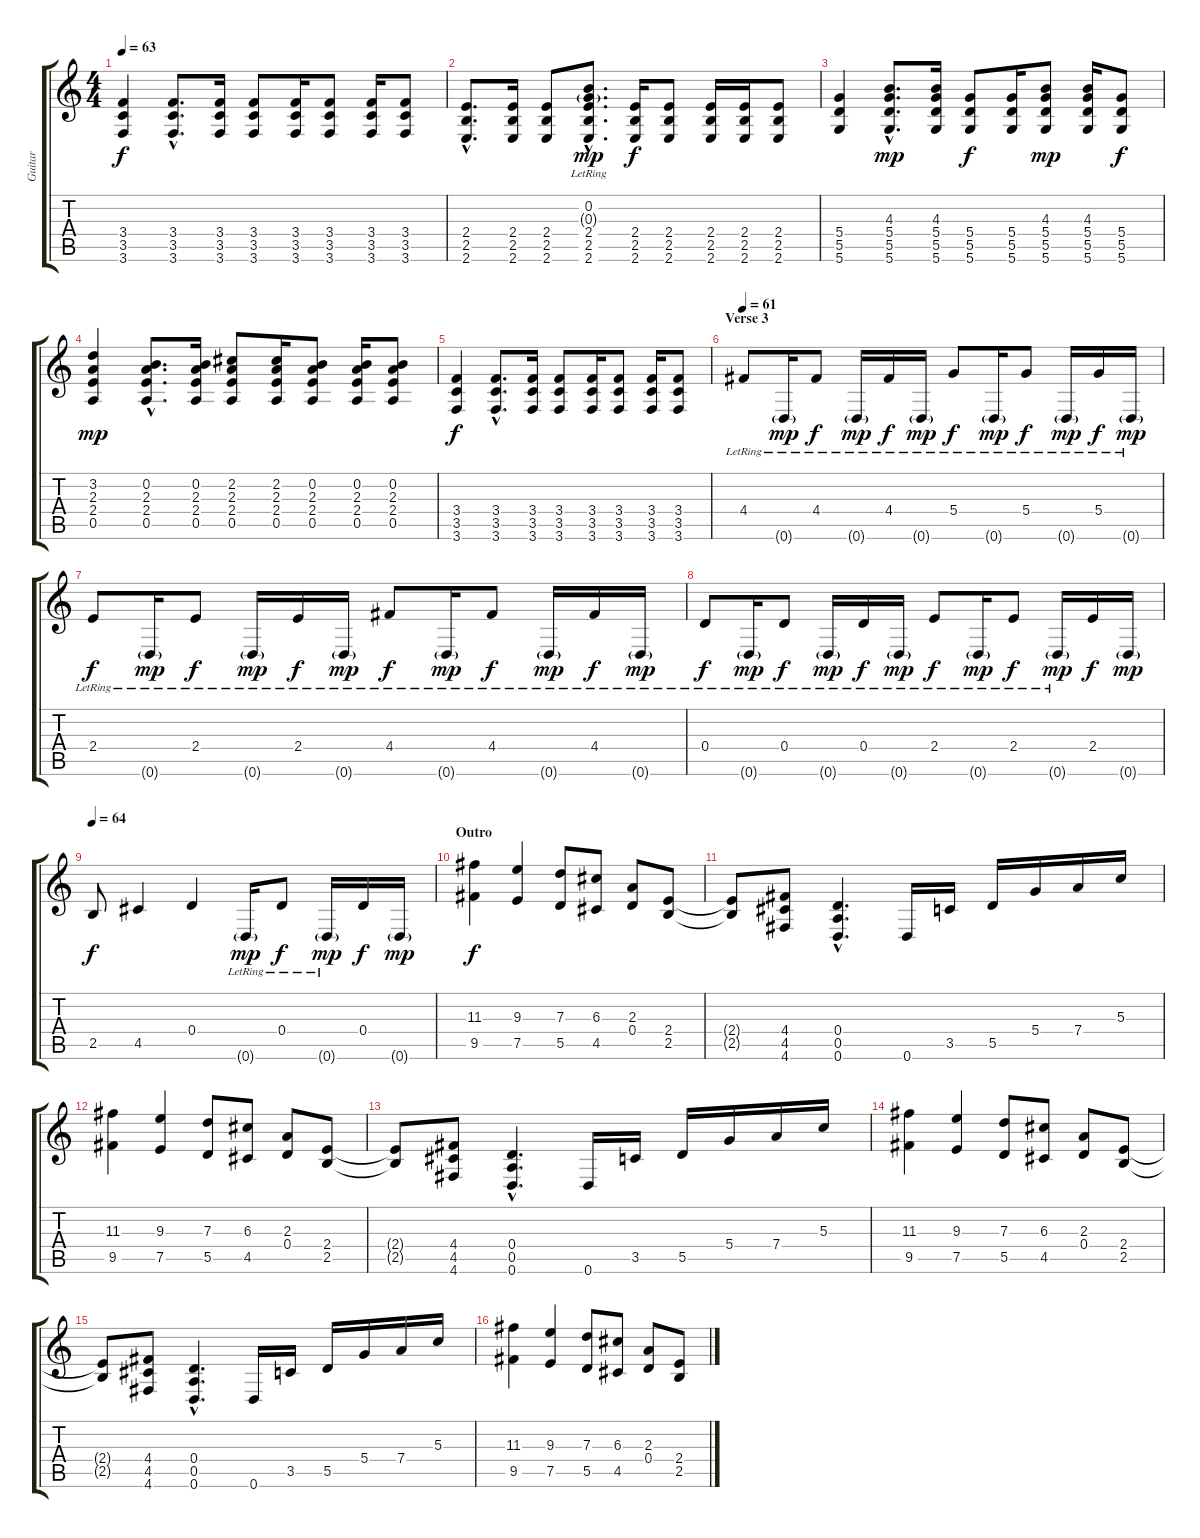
\track ("Guitar" "Guitar") {instrument electricguitarjazz}
\staff {score tabs}
\tuning (E4 B3 G3 D3 A2 D2) {hide}
\ts (4 4)
\tempo 63
\clef g2
\ks c
(3.4 3.5 3.6).4{dy f} (3.4{hac} 3.5{hac} 3.6{hac}).8{d} (3.4 3.5 3.6).16 (3.4 3.5 3.6).8 (3.4 3.5 3.6).16 (3.4 3.5 3.6).8 (3.4 3.5 3.6).16 (3.4 3.5 3.6).8 |
(2.4{hac} 2.5{hac} 2.6{hac}).8{d} (2.4 2.5 2.6).16 (2.4 2.5 2.6).8 (0.2{hac lr} 0.3{g hac lr} 2.4{hac} 2.5{hac} 2.6{hac}).8{d dy mp} (2.4 2.5 2.6).16{dy f} (2.4 2.5 2.6).8 (2.4 2.5 2.6).16 (2.4 2.5 2.6).16 (2.4 2.5 2.6).8 |
(5.4 5.5 5.6).4 (4.3{hac} 5.4{hac} 5.5{hac} 5.6{hac}).8{d dy mp} (4.3 5.4 5.5 5.6).16 (5.4 5.5 5.6).8{dy f} (5.4 5.5 5.6).16 (4.3 5.4 5.5 5.6).8{dy mp} (4.3 5.4 5.5 5.6).16 (5.4 5.5 5.6).8{dy f} |
(3.2 2.3 2.4 0.5).4{dy mp} (0.2{hac} 2.3{hac} 2.4{hac} 0.5{hac}).8{d} (0.2 2.3 2.4 0.5).16 (2.2 2.3 2.4 0.5).8 (2.2 2.3 2.4 0.5).16 (0.2 2.3 2.4 0.5).8 (0.2 2.3 2.4 0.5).16 (0.2 2.3 2.4 0.5).8 |
(3.4 3.5 3.6).4{dy f} (3.4{hac} 3.5{hac} 3.6{hac}).8{d} (3.4 3.5 3.6).16 (3.4 3.5 3.6).8 (3.4 3.5 3.6).16 (3.4 3.5 3.6).8 (3.4 3.5 3.6).16 (3.4 3.5 3.6).8 |
\section ("" "Verse 3")
\tempo 61
4.4{lr}.8{instrument electricguitarjazz} 0.6{g lr}.16{dy mp} 4.4{lr}.8{dy f} 0.6{g lr}.16{dy mp} 4.4{lr}.16{dy f} 0.6{g lr}.16{dy mp} 5.4{lr}.8{dy f} 0.6{g lr}.16{dy mp} 5.4{lr}.8{dy f} 0.6{g lr}.16{dy mp} 5.4{lr}.16{dy f} 0.6{g lr}.16{dy mp} |
2.4{lr}.8{dy f} 0.6{g lr}.16{dy mp} 2.4{lr}.8{dy f} 0.6{g lr}.16{dy mp} 2.4{lr}.16{dy f} 0.6{g lr}.16{dy mp} 4.4{lr}.8{dy f} 0.6{g lr}.16{dy mp} 4.4{lr}.8{dy f} 0.6{g lr}.16{dy mp} 4.4{lr}.16{dy f} 0.6{g lr}.16{dy mp} |
0.4{lr}.8{dy f} 0.6{g lr}.16{dy mp} 0.4{lr}.8{dy f} 0.6{g lr}.16{dy mp} 0.4{lr}.16{dy f} 0.6{g lr}.16{dy mp} 2.4{lr}.8{dy f} 0.6{g lr}.16{dy mp} 2.4{lr}.8{dy f} 0.6{g lr}.16{dy mp} 2.4.16{dy f} 0.6{g}.16{dy mp} |
\tempo 64
2.5.8{dy f instrument distortionguitar} 4.5.4 0.4.4 0.6{g lr}.16{dy mp} 0.4{lr}.8{dy f} 0.6{g lr}.16{dy mp} 0.4.16{dy f} 0.6{g}.16{dy mp} |
\section ("" "Outro")
(11.3 9.5).4{dy f} (9.3 7.5).4 (7.3 5.5).8 (6.3 4.5).8 (2.3 0.4).8 (2.4 2.5).8 |
(2.4{t} 2.5{t}).8 (4.4 4.5 4.6).8 (0.4{hac} 0.5{hac} 0.6{hac}).4{d} 0.6.16 3.5.16 5.5.16 5.4.16 7.4.16 5.3.16 |
(11.3 9.5).4 (9.3 7.5).4 (7.3 5.5).8 (6.3 4.5).8 (2.3 0.4).8 (2.4 2.5).8 |
(2.4{t} 2.5{t}).8 (4.4 4.5 4.6).8 (0.4{hac} 0.5{hac} 0.6{hac}).4{d} 0.6.16 3.5.16 5.5.16 5.4.16 7.4.16 5.3.16 |
(11.3 9.5).4 (9.3 7.5).4 (7.3 5.5).8 (6.3 4.5).8 (2.3 0.4).8 (2.4 2.5).8 |
(2.4{t} 2.5{t}).8 (4.4 4.5 4.6).8 (0.4{hac} 0.5{hac} 0.6{hac}).4{d} 0.6.16 3.5.16 5.5.16 5.4.16 7.4.16 5.3.16 |
(11.3 9.5).4 (9.3 7.5).4 (7.3 5.5).8 (6.3 4.5).8 (2.3 0.4).8 (2.4 2.5).8
